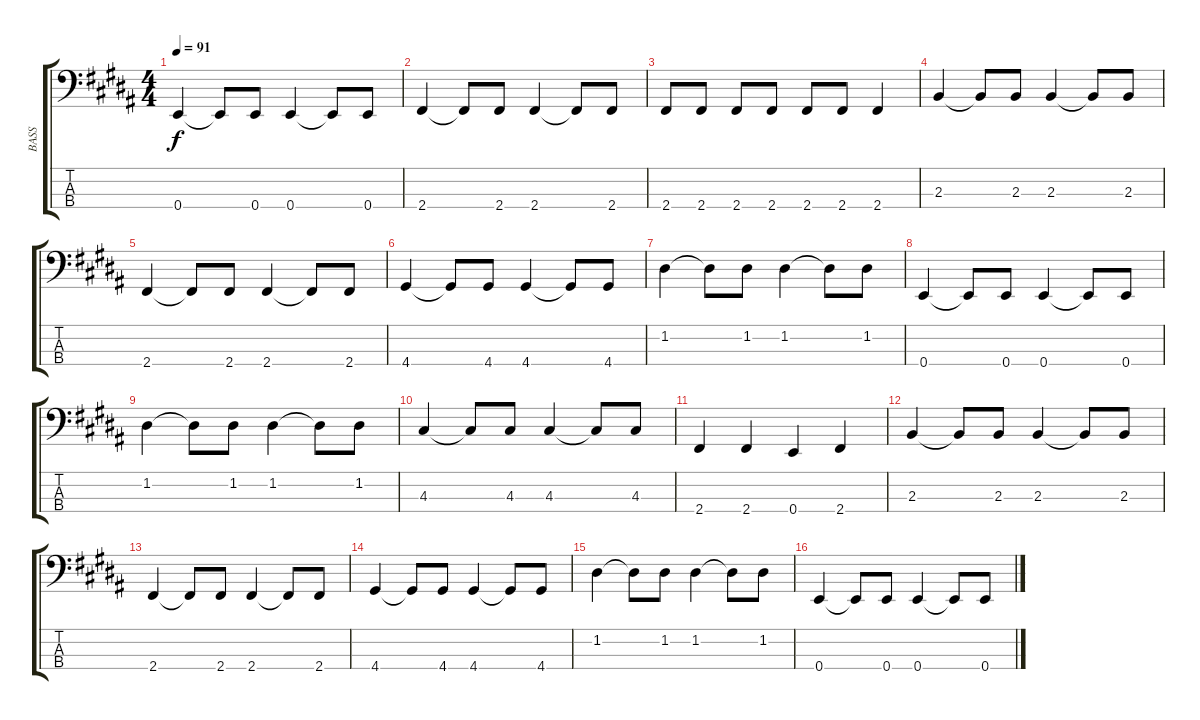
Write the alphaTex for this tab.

\track ("BASS" "BASS") {instrument electricbassfinger}
\staff {score tabs}
\tuning (G2 D2 A1 E1) {hide}
\ts (4 4)
\tempo 91
\clef f4
\ks b
0.4.4{dy f} 0.4{t}.8 0.4.8 0.4.4 0.4{t}.8 0.4.8 |
2.4.4 2.4{t}.8 2.4.8 2.4.4 2.4{t}.8 2.4.8 |
2.4.8 2.4.8 2.4.8 2.4.8 2.4.8 2.4.8 2.4.4 |
2.3.4 2.3{t}.8 2.3.8 2.3.4 2.3{t}.8 2.3.8 |
2.4.4 2.4{t}.8 2.4.8 2.4.4 2.4{t}.8 2.4.8 |
4.4.4 4.4{t}.8 4.4.8 4.4.4 4.4{t}.8 4.4.8 |
1.2.4 1.2{t}.8 1.2.8 1.2.4 1.2{t}.8 1.2.8 |
0.4.4 0.4{t}.8 0.4.8 0.4.4 0.4{t}.8 0.4.8 |
1.2.4 1.2{t}.8 1.2.8 1.2.4 1.2{t}.8 1.2.8 |
4.3.4 4.3{t}.8 4.3.8 4.3.4 4.3{t}.8 4.3.8 |
2.4.4 2.4.4 0.4.4 2.4.4 |
2.3.4 2.3{t}.8 2.3.8 2.3.4 2.3{t}.8 2.3.8 |
2.4.4 2.4{t}.8 2.4.8 2.4.4 2.4{t}.8 2.4.8 |
4.4.4 4.4{t}.8 4.4.8 4.4.4 4.4{t}.8 4.4.8 |
1.2.4 1.2{t}.8 1.2.8 1.2.4 1.2{t}.8 1.2.8 |
0.4.4 0.4{t}.8 0.4.8 0.4.4 0.4{t}.8 0.4.8
